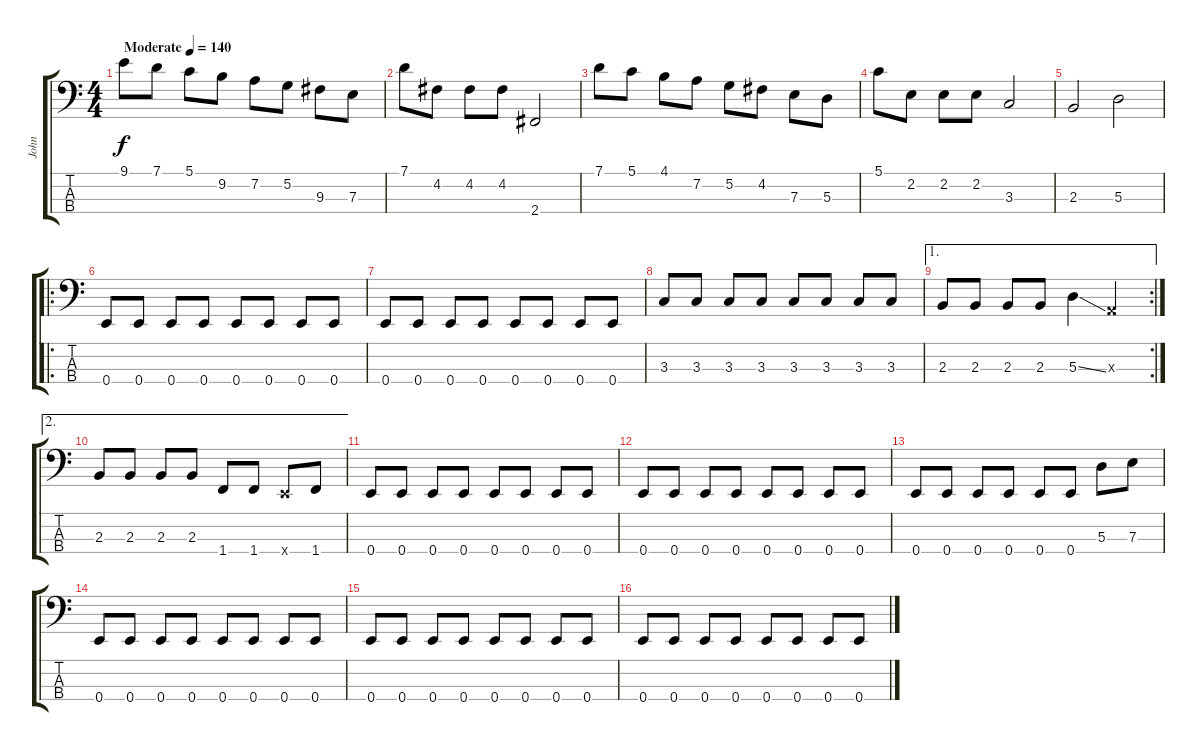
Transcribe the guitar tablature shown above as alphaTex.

\track ("John" "John") {instrument electricbassfinger}
\staff {score tabs}
\tuning (G2 D2 A1 E1) {hide}
\ts (4 4)
\tempo (140 "Moderate")
\clef f4
\ks c
9.1.8{dy f instrument electricbassfinger} 7.1.8 5.1.8 9.2.8 7.2.8 5.2.8 9.3.8 7.3.8 |
7.1.8 4.2.8 4.2.8 4.2.8 2.4.2 |
7.1.8 5.1.8 4.1.8 7.2.8 5.2.8 4.2.8 7.3.8 5.3.8 |
5.1.8 2.2.8 2.2.8 2.2.8 3.3.2 |
2.3.2 5.3.2 |
\ro
0.4.8 0.4.8 0.4.8 0.4.8 0.4.8 0.4.8 0.4.8 0.4.8 |
0.4.8 0.4.8 0.4.8 0.4.8 0.4.8 0.4.8 0.4.8 0.4.8 |
3.3.8 3.3.8 3.3.8 3.3.8 3.3.8 3.3.8 3.3.8 3.3.8 |
\ae 1
\rc 2
2.3.8 2.3.8 2.3.8 2.3.8 5.3{ss}.4 0.3{x}.4 |
\ae 2
2.3.8 2.3.8 2.3.8 2.3.8 1.4.8 1.4.8 0.4{x}.8 1.4.8 |
0.4.8 0.4.8 0.4.8 0.4.8 0.4.8 0.4.8 0.4.8 0.4.8 |
0.4.8 0.4.8 0.4.8 0.4.8 0.4.8 0.4.8 0.4.8 0.4.8 |
0.4.8 0.4.8 0.4.8 0.4.8 0.4.8 0.4.8 5.3.8 7.3.8 |
0.4.8 0.4.8 0.4.8 0.4.8 0.4.8 0.4.8 0.4.8 0.4.8 |
0.4.8 0.4.8 0.4.8 0.4.8 0.4.8 0.4.8 0.4.8 0.4.8 |
0.4.8 0.4.8 0.4.8 0.4.8 0.4.8 0.4.8 0.4.8 0.4.8
